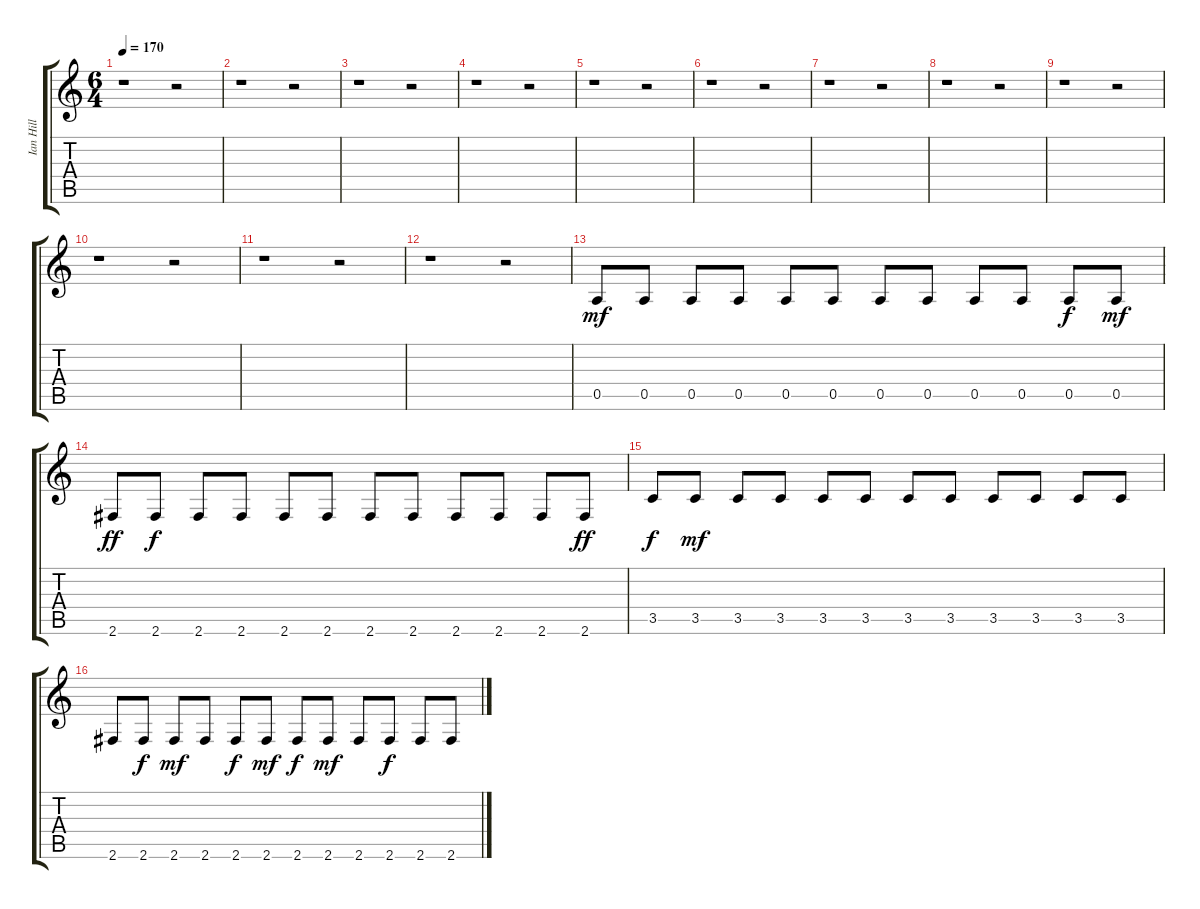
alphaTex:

\track ("Ian Hill" "Ian Hill") {instrument electricbasspick}
\staff {score tabs}
\tuning (E4 B3 G3 D3 A2 E2) {hide}
\ts (6 4)
\tempo 170
\clef g2
\ks c
r.1{dy mf instrument electricbasspick} r.2 |
r.1 r.2 |
r.1 r.2 |
r.1 r.2 |
r.1 r.2 |
r.1 r.2 |
r.1 r.2 |
r.1 r.2 |
r.1 r.2 |
r.1 r.2 |
r.1 r.2 |
r.1 r.2 |
0.5.8 0.5.8 0.5.8 0.5.8 0.5.8 0.5.8 0.5.8 0.5.8 0.5.8 0.5.8 0.5.8{dy f} 0.5.8{dy mf} |
2.6.8{dy ff} 2.6.8{dy f} 2.6.8 2.6.8 2.6.8 2.6.8 2.6.8 2.6.8 2.6.8 2.6.8 2.6.8 2.6.8{dy ff} |
3.5.8{dy f} 3.5.8{dy mf} 3.5.8 3.5.8 3.5.8 3.5.8 3.5.8 3.5.8 3.5.8 3.5.8 3.5.8 3.5.8 |
2.6.8 2.6.8{dy f} 2.6.8{dy mf} 2.6.8 2.6.8{dy f} 2.6.8{dy mf} 2.6.8{dy f} 2.6.8{dy mf} 2.6.8 2.6.8{dy f} 2.6.8 2.6.8
